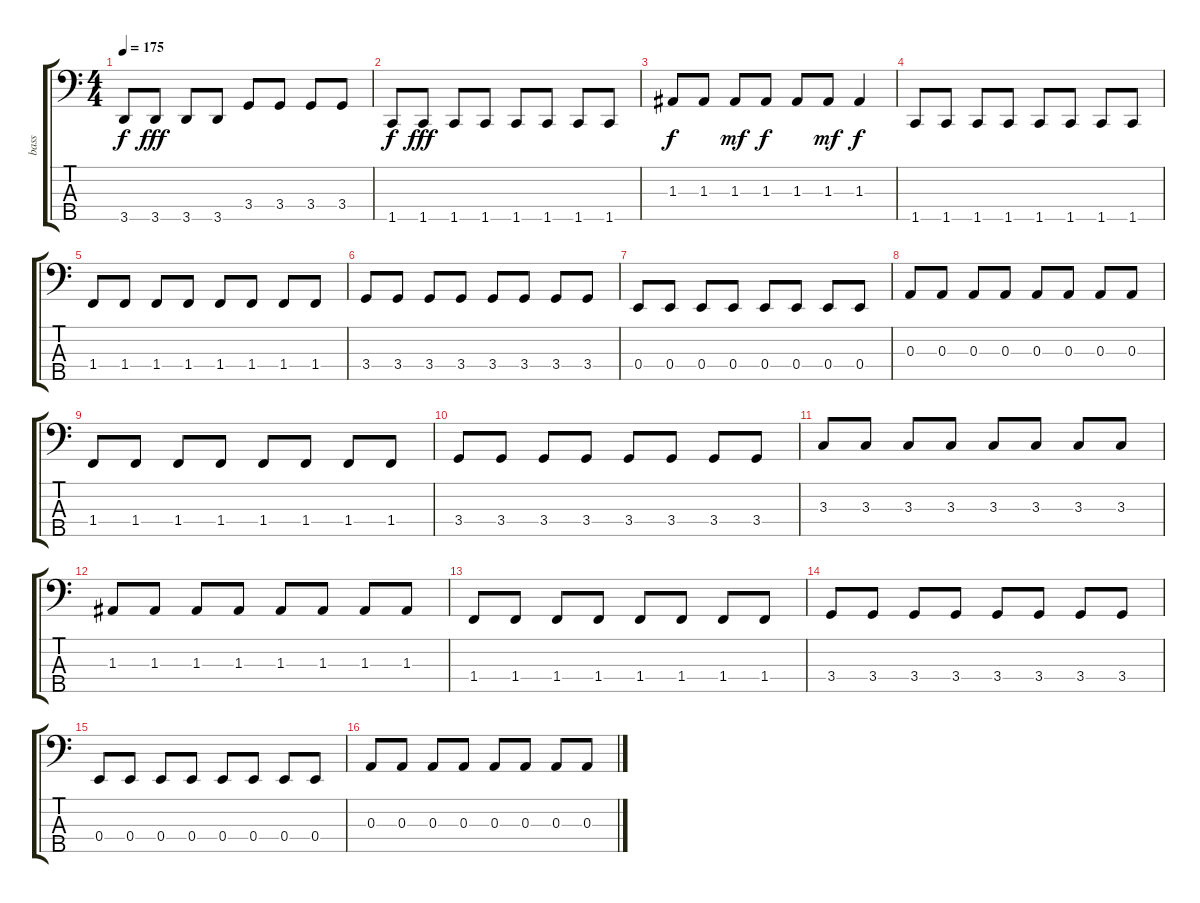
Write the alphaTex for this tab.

\track ("bass" "bass") {instrument electricbassfinger}
\staff {score tabs}
\tuning (G2 D2 A1 E1 B0) {hide}
\ts (4 4)
\tempo 175
\clef f4
\ks c
3.5.8{dy f} 3.5.8{dy fff} 3.5.8 3.5.8 3.4.8 3.4.8 3.4.8 3.4.8 |
1.5.8{dy f} 1.5.8{dy fff} 1.5.8 1.5.8 1.5.8 1.5.8 1.5.8 1.5.8 |
1.3.8{dy f} 1.3.8 1.3.8{dy mf} 1.3.8{dy f} 1.3.8 1.3.8{dy mf} 1.3.4{dy f} |
1.5.8 1.5.8 1.5.8 1.5.8 1.5.8 1.5.8 1.5.8 1.5.8 |
1.4.8 1.4.8 1.4.8 1.4.8 1.4.8 1.4.8 1.4.8 1.4.8 |
3.4.8 3.4.8 3.4.8 3.4.8 3.4.8 3.4.8 3.4.8 3.4.8 |
0.4.8 0.4.8 0.4.8 0.4.8 0.4.8 0.4.8 0.4.8 0.4.8 |
0.3.8 0.3.8 0.3.8 0.3.8 0.3.8 0.3.8 0.3.8 0.3.8 |
1.4.8 1.4.8 1.4.8 1.4.8 1.4.8 1.4.8 1.4.8 1.4.8 |
3.4.8 3.4.8 3.4.8 3.4.8 3.4.8 3.4.8 3.4.8 3.4.8 |
3.3.8 3.3.8 3.3.8 3.3.8 3.3.8 3.3.8 3.3.8 3.3.8 |
1.3.8 1.3.8 1.3.8 1.3.8 1.3.8 1.3.8 1.3.8 1.3.8 |
1.4.8 1.4.8 1.4.8 1.4.8 1.4.8 1.4.8 1.4.8 1.4.8 |
3.4.8 3.4.8 3.4.8 3.4.8 3.4.8 3.4.8 3.4.8 3.4.8 |
0.4.8 0.4.8 0.4.8 0.4.8 0.4.8 0.4.8 0.4.8 0.4.8 |
0.3.8 0.3.8 0.3.8 0.3.8 0.3.8 0.3.8 0.3.8 0.3.8
